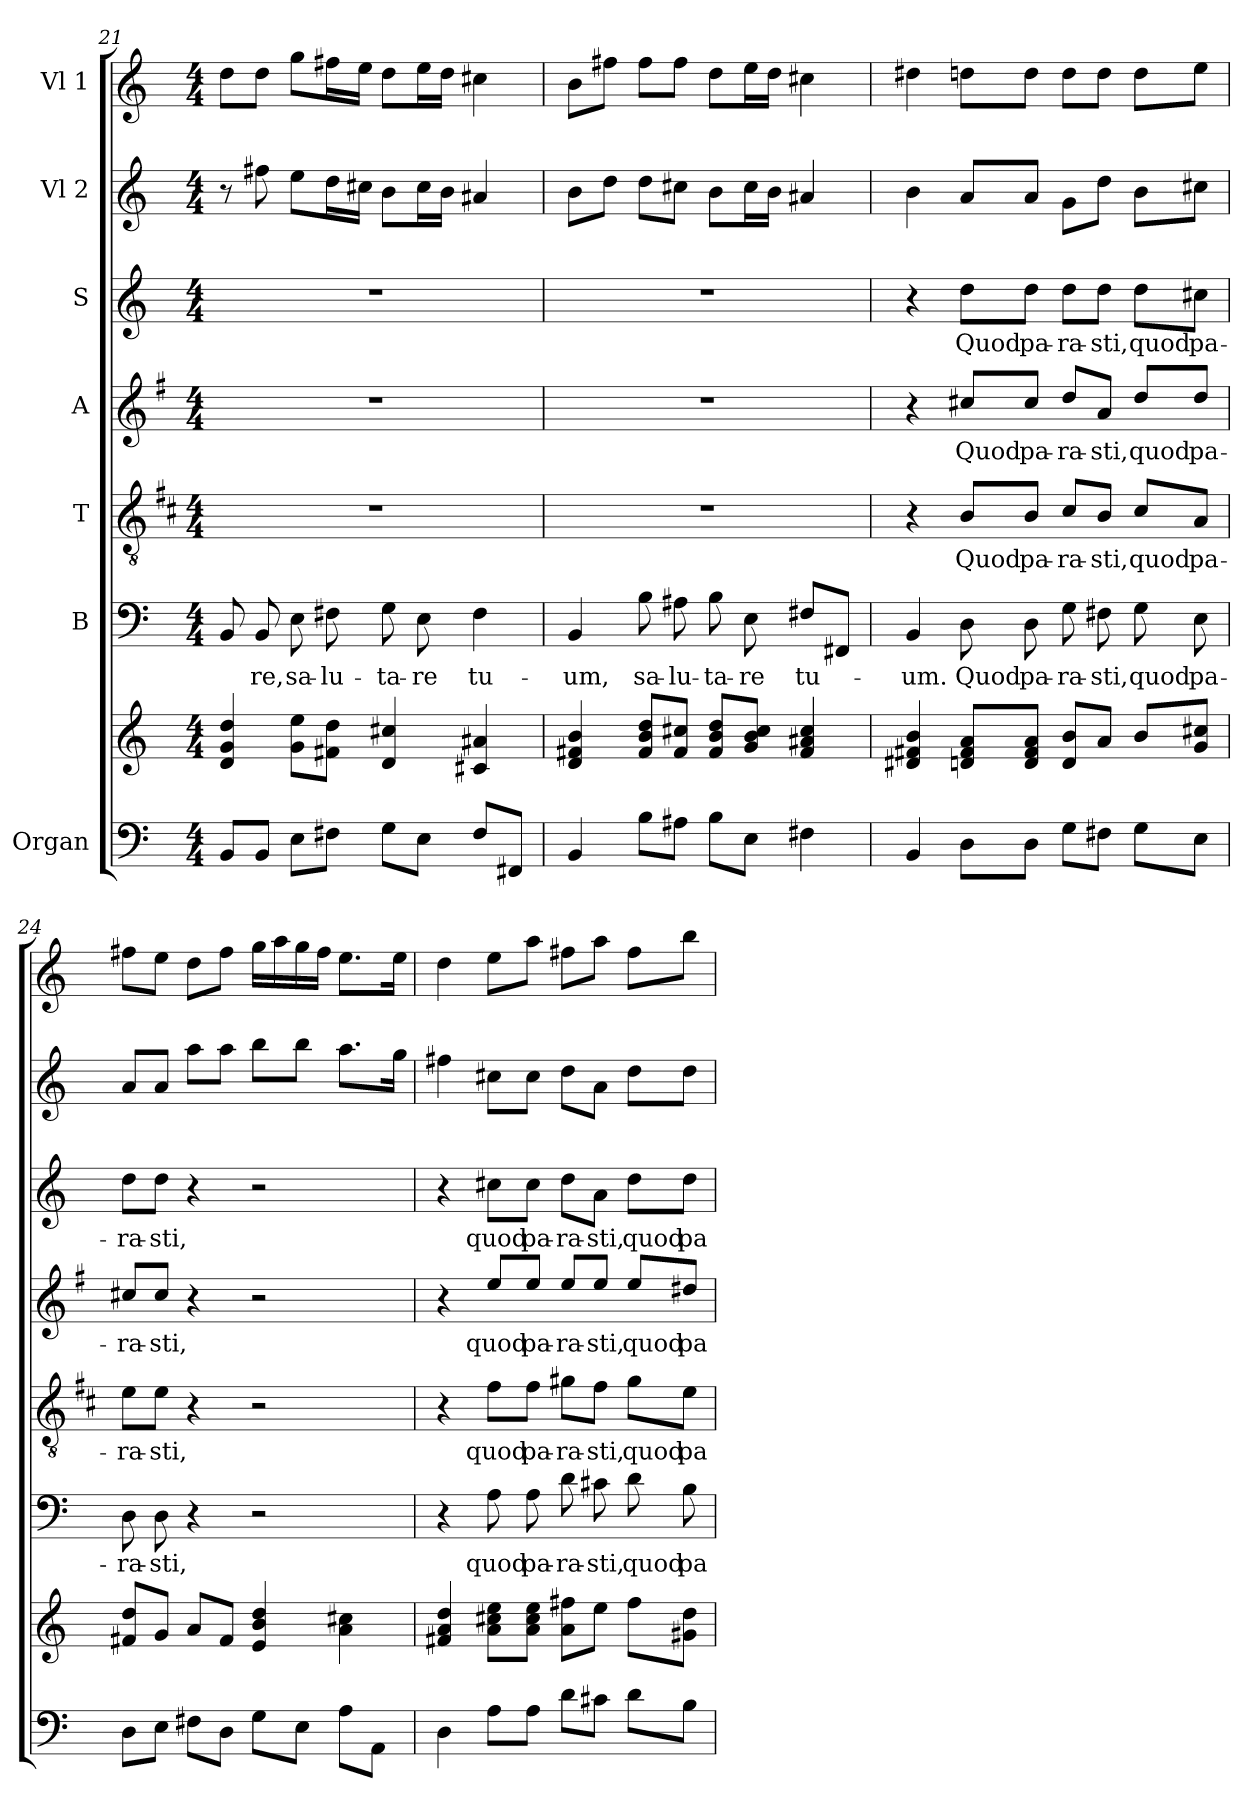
**kern	**kern	**kern	**text	**kern	**text	**kern	**text	**kern	**text	**kern	**kern
*part7	*part7	*part6	*part6	*part5	*part5	*part4	*part4	*part3	*part3	*part2	*part1
*staff8	*staff7	*staff6	*staff6	*staff5	*staff5	*staff4	*staff4	*staff3	*staff3	*staff2	*staff1
*I"Organ	*	*I"B	*	*I"T	*	*I"A	*	*I"S	*	*I"Vl 2	*I"Vl 1
*clefF4	*clefG2	*clefF4	*	*clefGv2	*	*clefG2	*	*clefG2	*	*clefG2	*clefG2
*	*	*	*	*ITrd1c2	*	*ITrd4c7	*	*	*	*	*
*k[]	*k[]	*k[]	*	*k[]	*	*k[]	*	*k[]	*	*k[]	*k[]
*C:	*C:	*C:	*	*C:	*	*C:	*	*C:	*	*C:	*C:
*M4/4	*M4/4	*M4/4	*	*M4/4	*	*M4/4	*	*M4/4	*	*M4/4	*M4/4
=21	=21	=21	=21	=21	=21	=21	=21	=21	=21	=21	=21
8BB/L	4d/ 4g/ 4dd/	8BB/	.	1r	.	1r	.	1r	.	8r	8dd\L
!	!	!	!LO:LY:b	!	!	!	!	!	!	!	!
8BB/J	.	8BB/	-re,	.	.	.	.	.	.	8ff#X\	8dd\J
!	!	!	!LO:LY:b	!	!	!	!	!	!	!	!
8E\L	8g\ 8ee\L	8E\	sa-	.	.	.	.	.	.	8ee\L	8gg\L
!	!	!	!LO:LY:b	!	!	!	!	!	!	!	!
8F#X\J	8f#X\ 8dd\J	8F#X\	-lu-	.	.	.	.	.	.	16dd\L	16ff#X\L
.	.	.	.	.	.	.	.	.	.	16cc#X\JJ	16ee\JJ
!	!	!	!LO:LY:b	!	!	!	!	!	!	!	!
8G\L	4d/ 4cc#X/	8G\	-ta-	.	.	.	.	.	.	8b\L	8dd\L
!	!	!	!LO:LY:b	!	!	!	!	!	!	!	!
8E\J	.	8E\	-re	.	.	.	.	.	.	16cc#\L	16ee\L
.	.	.	.	.	.	.	.	.	.	16b\JJ	16dd\JJ
!	!	!	!LO:LY:b	!	!	!	!	!	!	!	!
8F#/L	4c#X/ 4a#X/	4F#\	tu-	.	.	.	.	.	.	4a#X/	4cc#X\
8FF#X/J	.	.	.	.	.	.	.	.	.	.	.
=22	=22	=22	=22	=22	=22	=22	=22	=22	=22	=22	=22
!	!	!	!LO:LY:b	!	!	!	!	!	!	!	!
4BB/	4d/ 4f#X/ 4b/	4BB/	-um,	1r	.	1r	.	1r	.	8b\L	8b\L
.	.	.	.	.	.	.	.	.	.	8dd\J	8ff#X\J
!	!	!	!LO:LY:b	!	!	!	!	!	!	!	!
8B\L	8f#/ 8b/ 8dd/L	8B\	sa-	.	.	.	.	.	.	8dd\L	8ff#\L
!	!	!	!LO:LY:b	!	!	!	!	!	!	!	!
8A#X\J	8f#/ 8cc#X/J	8A#X\	-lu-	.	.	.	.	.	.	8cc#X\J	8ff#\J
!	!	!	!LO:LY:b	!	!	!	!	!	!	!	!
8B\L	8f#/ 8b/ 8dd/L	8B\	-ta-	.	.	.	.	.	.	8b\L	8dd\L
!	!	!	!LO:LY:b	!	!	!	!	!	!	!	!
8E\J	8g/ 8b/ 8cc#/J	8E\	-re	.	.	.	.	.	.	16cc#\L	16ee\L
.	.	.	.	.	.	.	.	.	.	16b\JJ	16dd\JJ
!	!	!	!LO:LY:b	!	!	!	!	!	!	!	!
4F#X\	4f#/ 4a#X/ 4cc#/	8F#X/L	tu-	.	.	.	.	.	.	4a#X/	4cc#X\
.	.	8FF#X/J	.	.	.	.	.	.	.	.	.
=23	=23	=23	=23	=23	=23	=23	=23	=23	=23	=23	=23
!	!	!	!LO:LY:b	!	!	!	!	!	!	!	!
4BB/	4d#X/ 4f#X/ 4b/	4BB/	-um.	4r	.	4r	.	4r	.	4b\	4dd#X\
!	!	!	!LO:LY:b	!	!LO:LY:b	!	!LO:LY:b	!	!LO:LY:b	!	!
8D\L	8dn/ 8f#/ 8a/L	8D\	Quod	8A/L	Quod	8f#X/L	Quod	8dd\L	Quod	8a/L	8ddn\L
!	!	!	!LO:LY:b	!	!LO:LY:b	!	!LO:LY:b	!	!LO:LY:b	!	!
8D\J	8d/ 8f#/ 8a/J	8D\	pa-	8A/J	pa-	8f#/J	pa-	8dd\J	pa-	8a/J	8dd\J
!	!	!	!LO:LY:b	!	!LO:LY:b	!	!LO:LY:b	!	!LO:LY:b	!	!
8G\L	8d/ 8b/L	8G\	-ra-	8B/L	-ra-	8g/L	-ra-	8dd\L	-ra-	8g\L	8dd\L
!	!	!	!LO:LY:b	!	!LO:LY:b	!	!LO:LY:b	!	!LO:LY:b	!	!
8F#X\J	8a/J	8F#X\	-sti,	8A/J	-sti,	8d/J	-sti,	8dd\J	-sti,	8dd\J	8dd\J
!	!	!	!LO:LY:b	!	!LO:LY:b	!	!LO:LY:b	!	!LO:LY:b	!	!
8G\L	8b/L	8G\	quod	8B/L	quod	8g/L	quod	8dd\L	quod	8b\L	8dd\L
!	!	!	!LO:LY:b	!	!LO:LY:b	!	!LO:LY:b	!	!LO:LY:b	!	!
8E\J	8g/ 8cc#X/J	8E\	pa-	8G/J	pa-	8g/J	pa-	8cc#X\J	pa-	8cc#X\J	8ee\J
!!LO:PB:g=z
=24	=24	=24	=24	=24	=24	=24	=24	=24	=24	=24	=24
!	!	!	!LO:LY:b	!	!LO:LY:b	!	!LO:LY:b	!	!LO:LY:b	!	!
8D\L	8f#X/ 8dd/L	8D\	-ra-	8d\L	-ra-	8f#X/L	-ra-	8dd\L	-ra-	8a/L	8ff#X\L
!	!	!	!LO:LY:b	!	!LO:LY:b	!	!LO:LY:b	!	!LO:LY:b	!	!
8E\J	8g/J	8D\	-sti,	8d\J	-sti,	8f#/J	-sti,	8dd\J	-sti,	8a/J	8ee\J
8F#X\L	8a/L	4r	.	4r	.	4r	.	4r	.	8aa\L	8dd\L
8D\J	8f#/J	.	.	.	.	.	.	.	.	8aa\J	8ff#\J
8G\L	4e/ 4b/ 4dd/	2r	.	2r	.	2r	.	2r	.	8bb\L	16gg\LL
.	.	.	.	.	.	.	.	.	.	.	16aa\
8E\J	.	.	.	.	.	.	.	.	.	8bb\J	16gg\
.	.	.	.	.	.	.	.	.	.	.	16ff#\JJ
8A\L	4a\ 4cc#X\	.	.	.	.	.	.	.	.	8.aa\L	8.ee\L
8AA\J	.	.	.	.	.	.	.	.	.	.	.
.	.	.	.	.	.	.	.	.	.	16gg\Jk	16ee\Jk
=25	=25	=25	=25	=25	=25	=25	=25	=25	=25	=25	=25
4D\	4f#X/ 4a/ 4dd/	4r	.	4r	.	4r	.	4r	.	4ff#X\	4dd\
!	!	!	!LO:LY:b	!	!LO:LY:b	!	!LO:LY:b	!	!LO:LY:b	!	!
8A\L	8a\ 8cc#X\ 8ee\L	8A\	quod	8e\L	quod	8a/L	quod	8cc#X\L	quod	8cc#X\L	8ee\L
!	!	!	!LO:LY:b	!	!LO:LY:b	!	!LO:LY:b	!	!LO:LY:b	!	!
8A\J	8a\ 8cc#\ 8ee\J	8A\	pa-	8e\J	pa-	8a/J	pa-	8cc#\J	pa-	8cc#\J	8aa\J
!	!	!	!LO:LY:b	!	!LO:LY:b	!	!LO:LY:b	!	!LO:LY:b	!	!
8d\L	8a\ 8ff#X\L	8d\	-ra-	8f#X\L	-ra-	8a/L	-ra-	8dd\L	-ra-	8dd\L	8ff#X\L
!	!	!	!LO:LY:b	!	!LO:LY:b	!	!LO:LY:b	!	!LO:LY:b	!	!
8c#X\J	8ee\J	8c#X\	-sti,	8e\J	-sti,	8a/J	-sti,	8a\J	-sti,	8a\J	8aa\J
!	!	!	!LO:LY:b	!	!LO:LY:b	!	!LO:LY:b	!	!LO:LY:b	!	!
8d\L	8ff#\L	8d\	quod	8f#\L	quod	8a/L	quod	8dd\L	quod	8dd\L	8ff#\L
!	!	!	!LO:LY:b	!	!LO:LY:b	!	!LO:LY:b	!	!LO:LY:b	!	!
8B\J	8g#X\ 8dd\J	8B\	pa-	8d\J	pa-	8g#X/J	pa-	8dd\J	pa-	8dd\J	8bb\J
=	=	=	=	=	=	=	=	=	=	=	=
*-	*-	*-	*-	*-	*-	*-	*-	*-	*-	*-	*-
